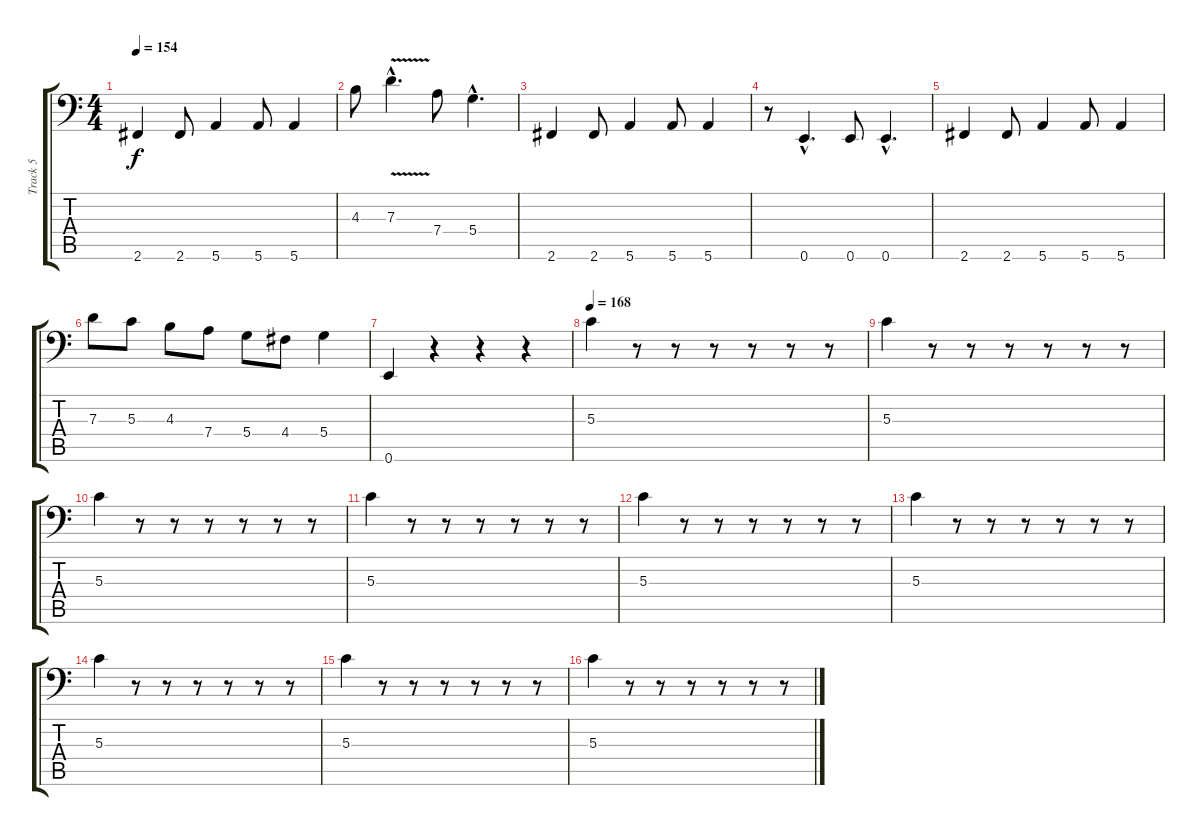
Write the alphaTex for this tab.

\track ("Track 5" "Track 5") {instrument electricbassfinger}
\staff {score tabs}
\tuning (E3 B2 G2 D2 A1 E1) {hide}
\ts (4 4)
\tempo 154
\clef f4
\ks c
2.6.4{dy f} 2.6.8 5.6.4 5.6.8 5.6.4 |
4.3.8 7.3{v hac}.4{d} 7.4.8 5.4{hac}.4{d} |
2.6.4 2.6.8 5.6.4 5.6.8 5.6.4 |
r.8 0.6{hac}.4{d} 0.6.8 0.6{hac}.4{d} |
2.6.4 2.6.8 5.6.4 5.6.8 5.6.4 |
7.3.8 5.3.8 4.3.8 7.4.8 5.4.8 4.4.8 5.4.4 |
0.6.4 r.4 r.4 r.4 |
\tempo 168
5.3.4 r.8 r.8 r.8 r.8 r.8 r.8 |
5.3.4 r.8 r.8 r.8 r.8 r.8 r.8 |
5.3.4 r.8 r.8 r.8 r.8 r.8 r.8 |
5.3.4 r.8 r.8 r.8 r.8 r.8 r.8 |
5.3.4 r.8 r.8 r.8 r.8 r.8 r.8 |
5.3.4 r.8 r.8 r.8 r.8 r.8 r.8 |
5.3.4 r.8 r.8 r.8 r.8 r.8 r.8 |
5.3.4 r.8 r.8 r.8 r.8 r.8 r.8 |
5.3.4 r.8 r.8 r.8 r.8 r.8 r.8
